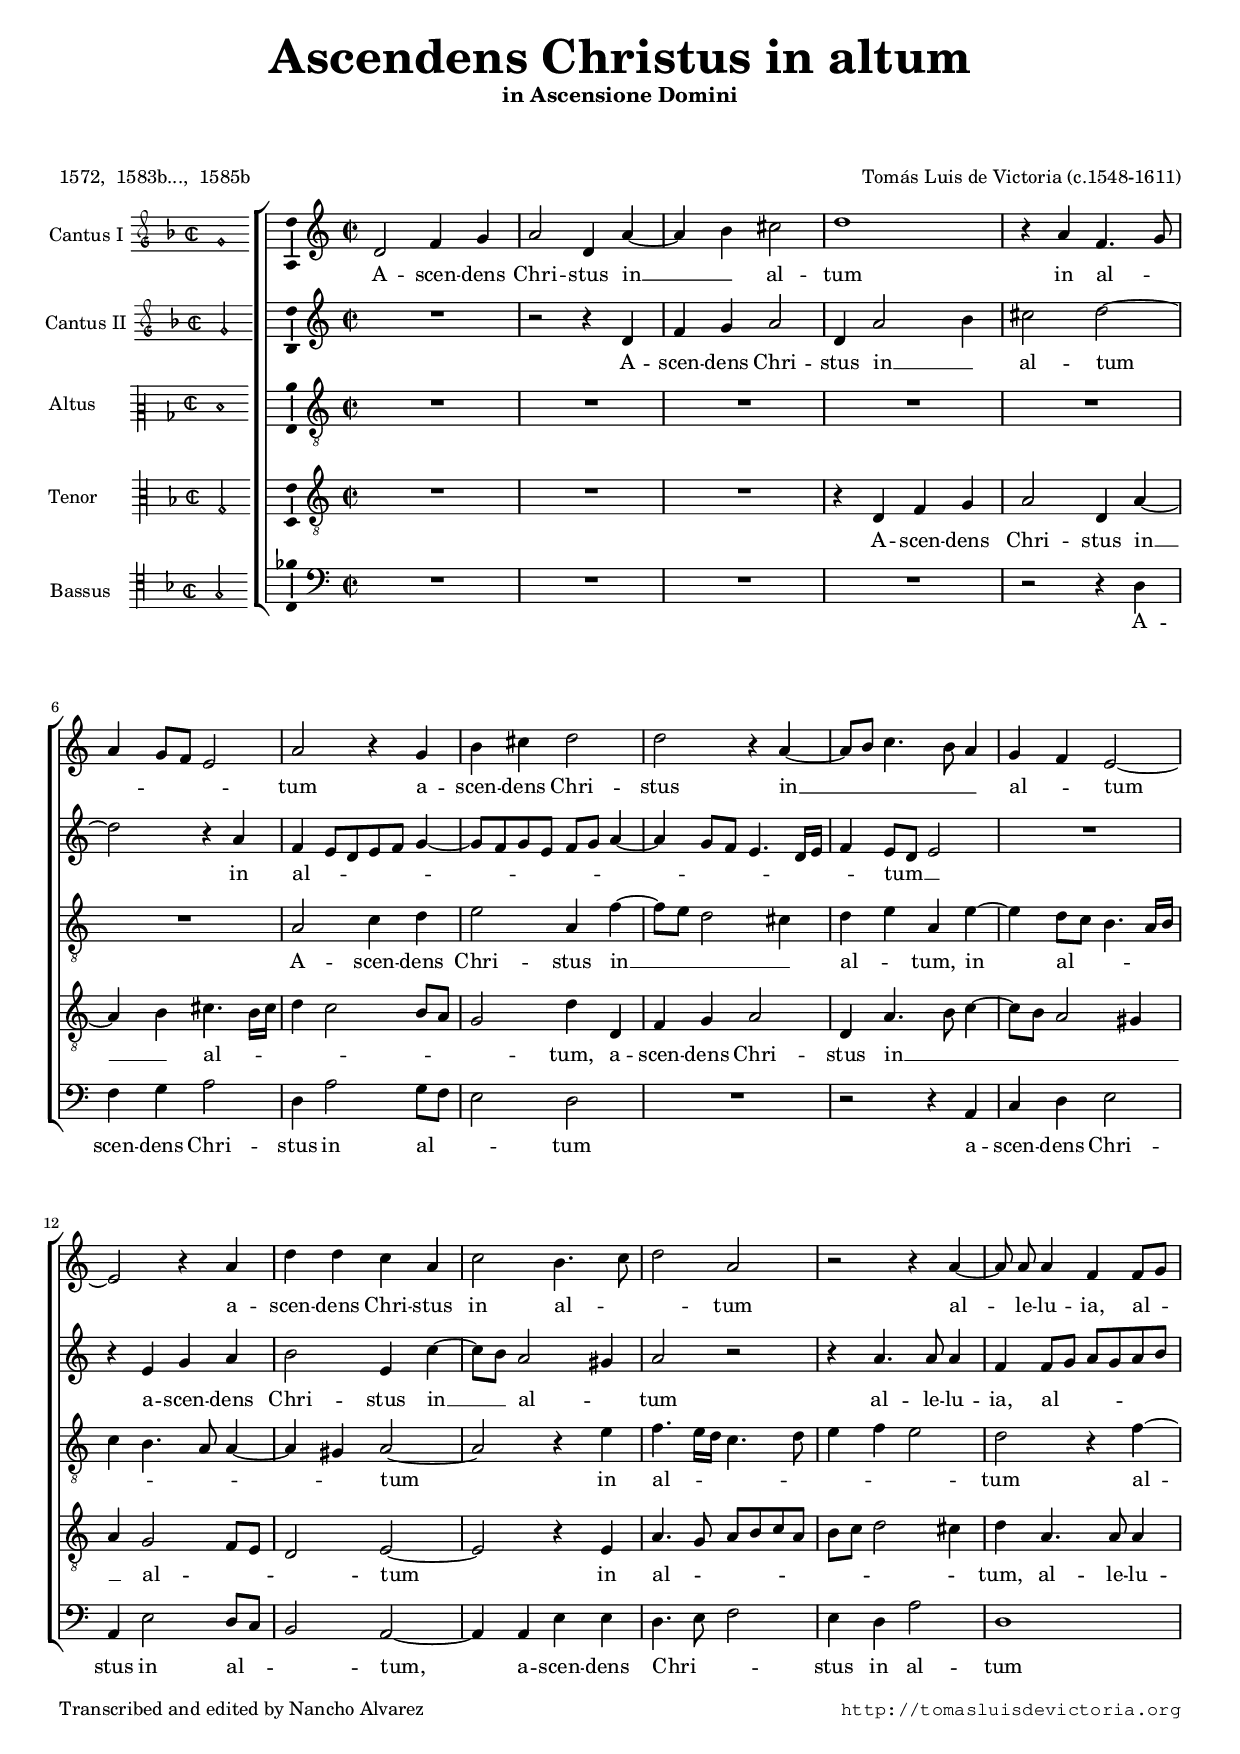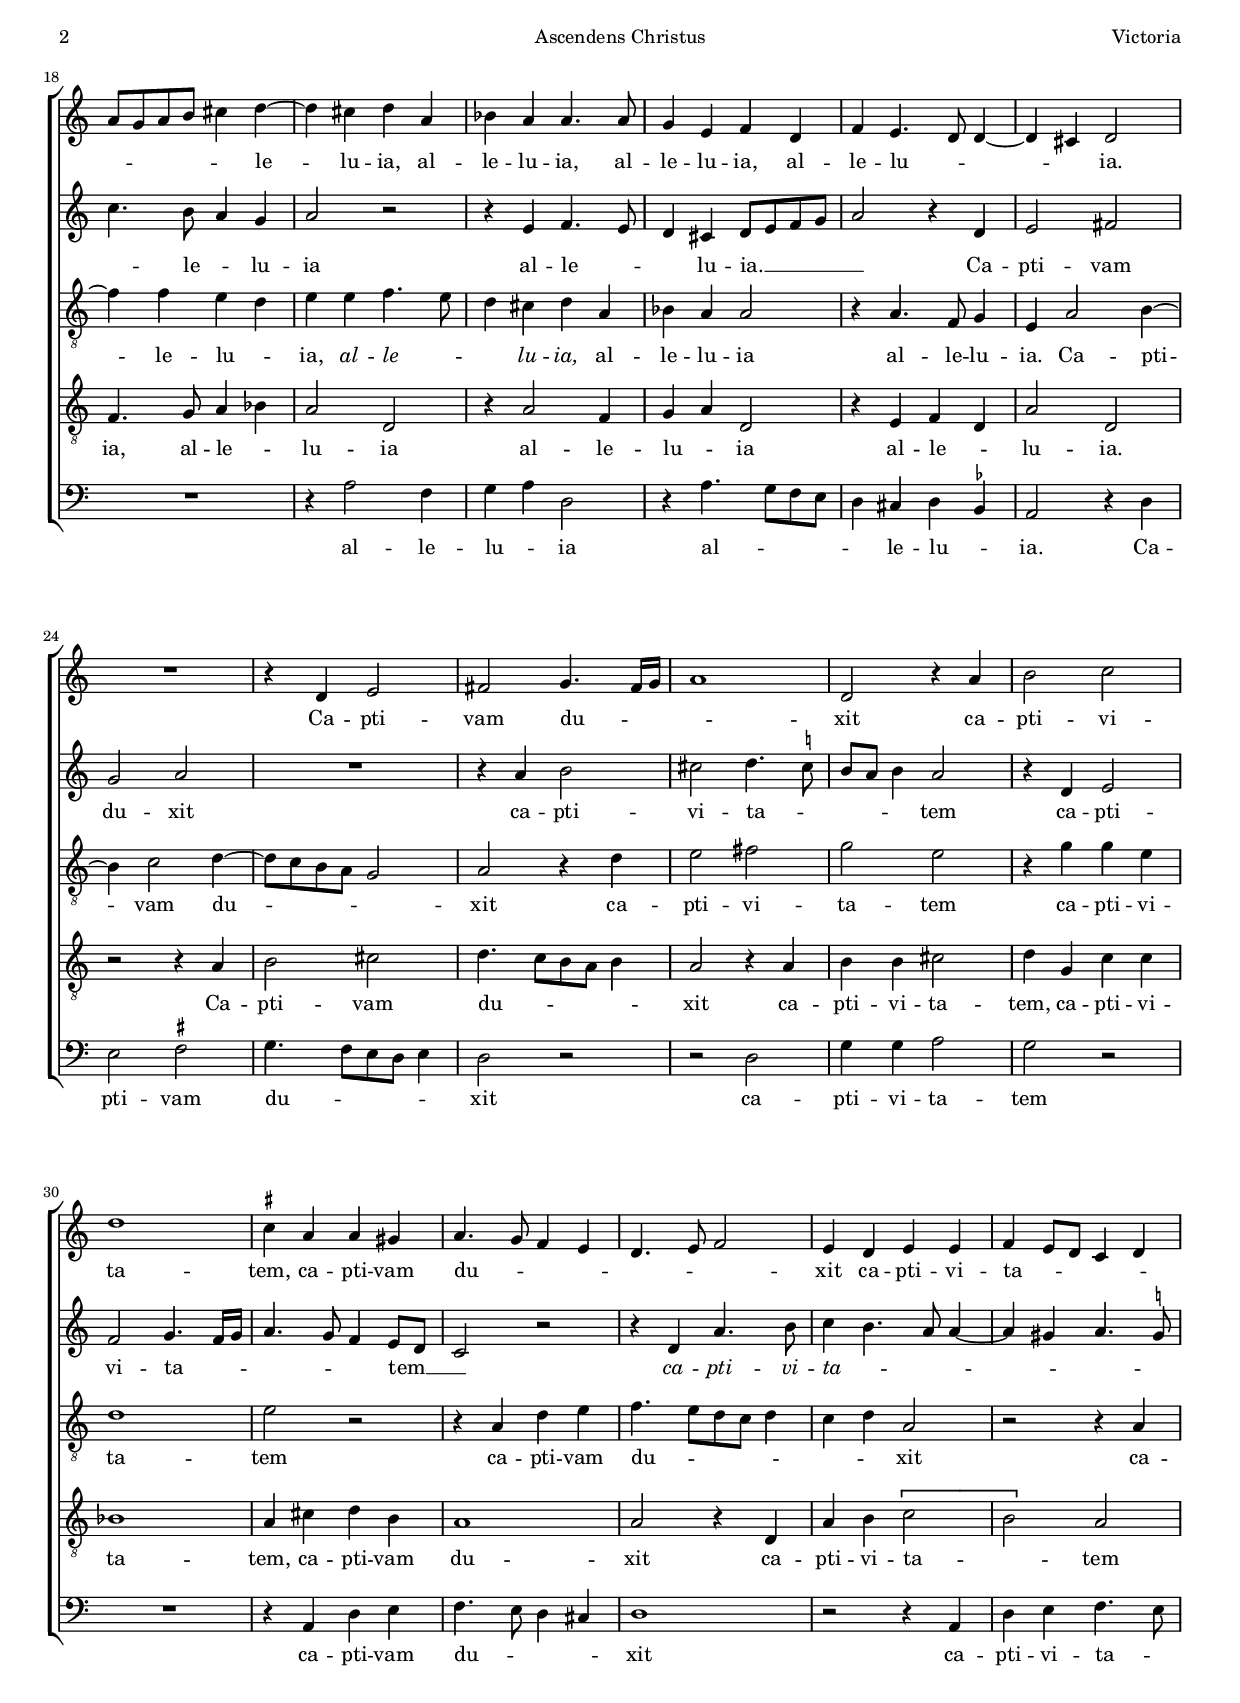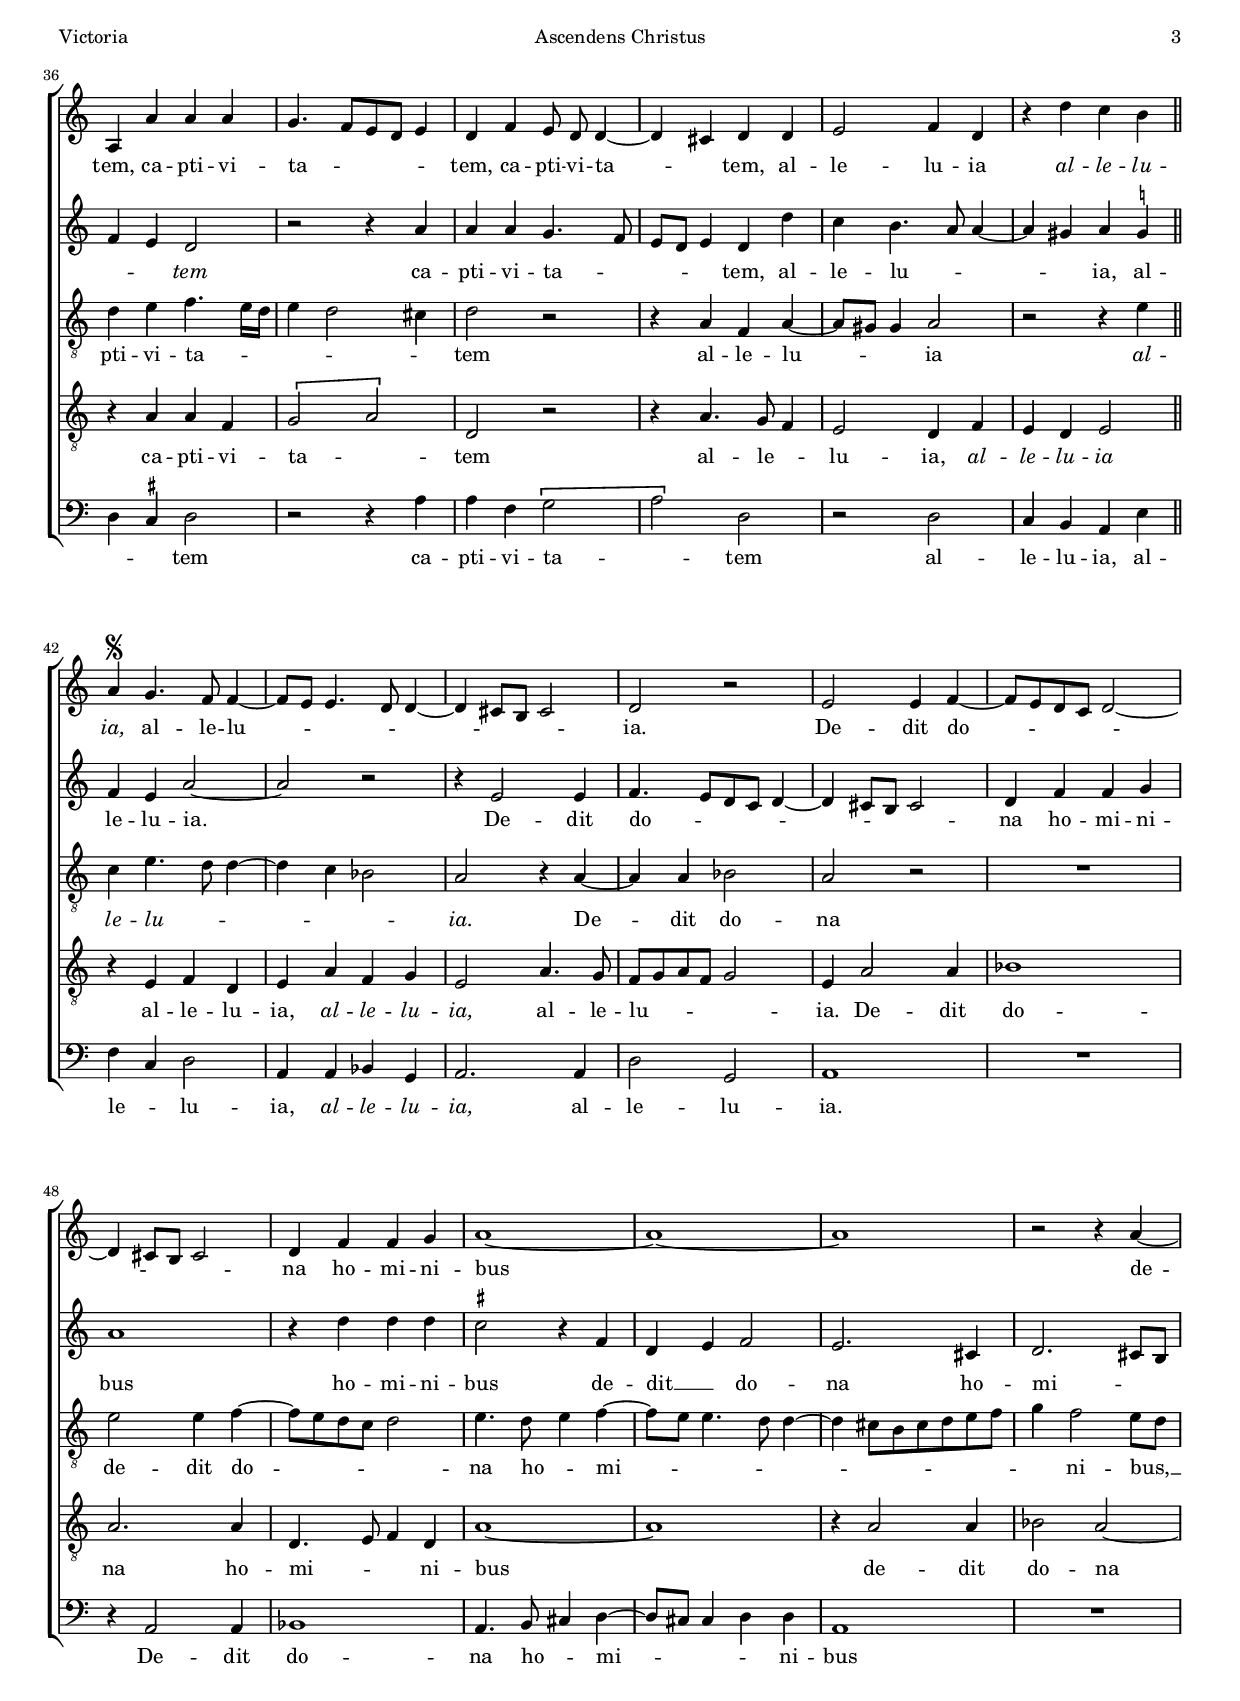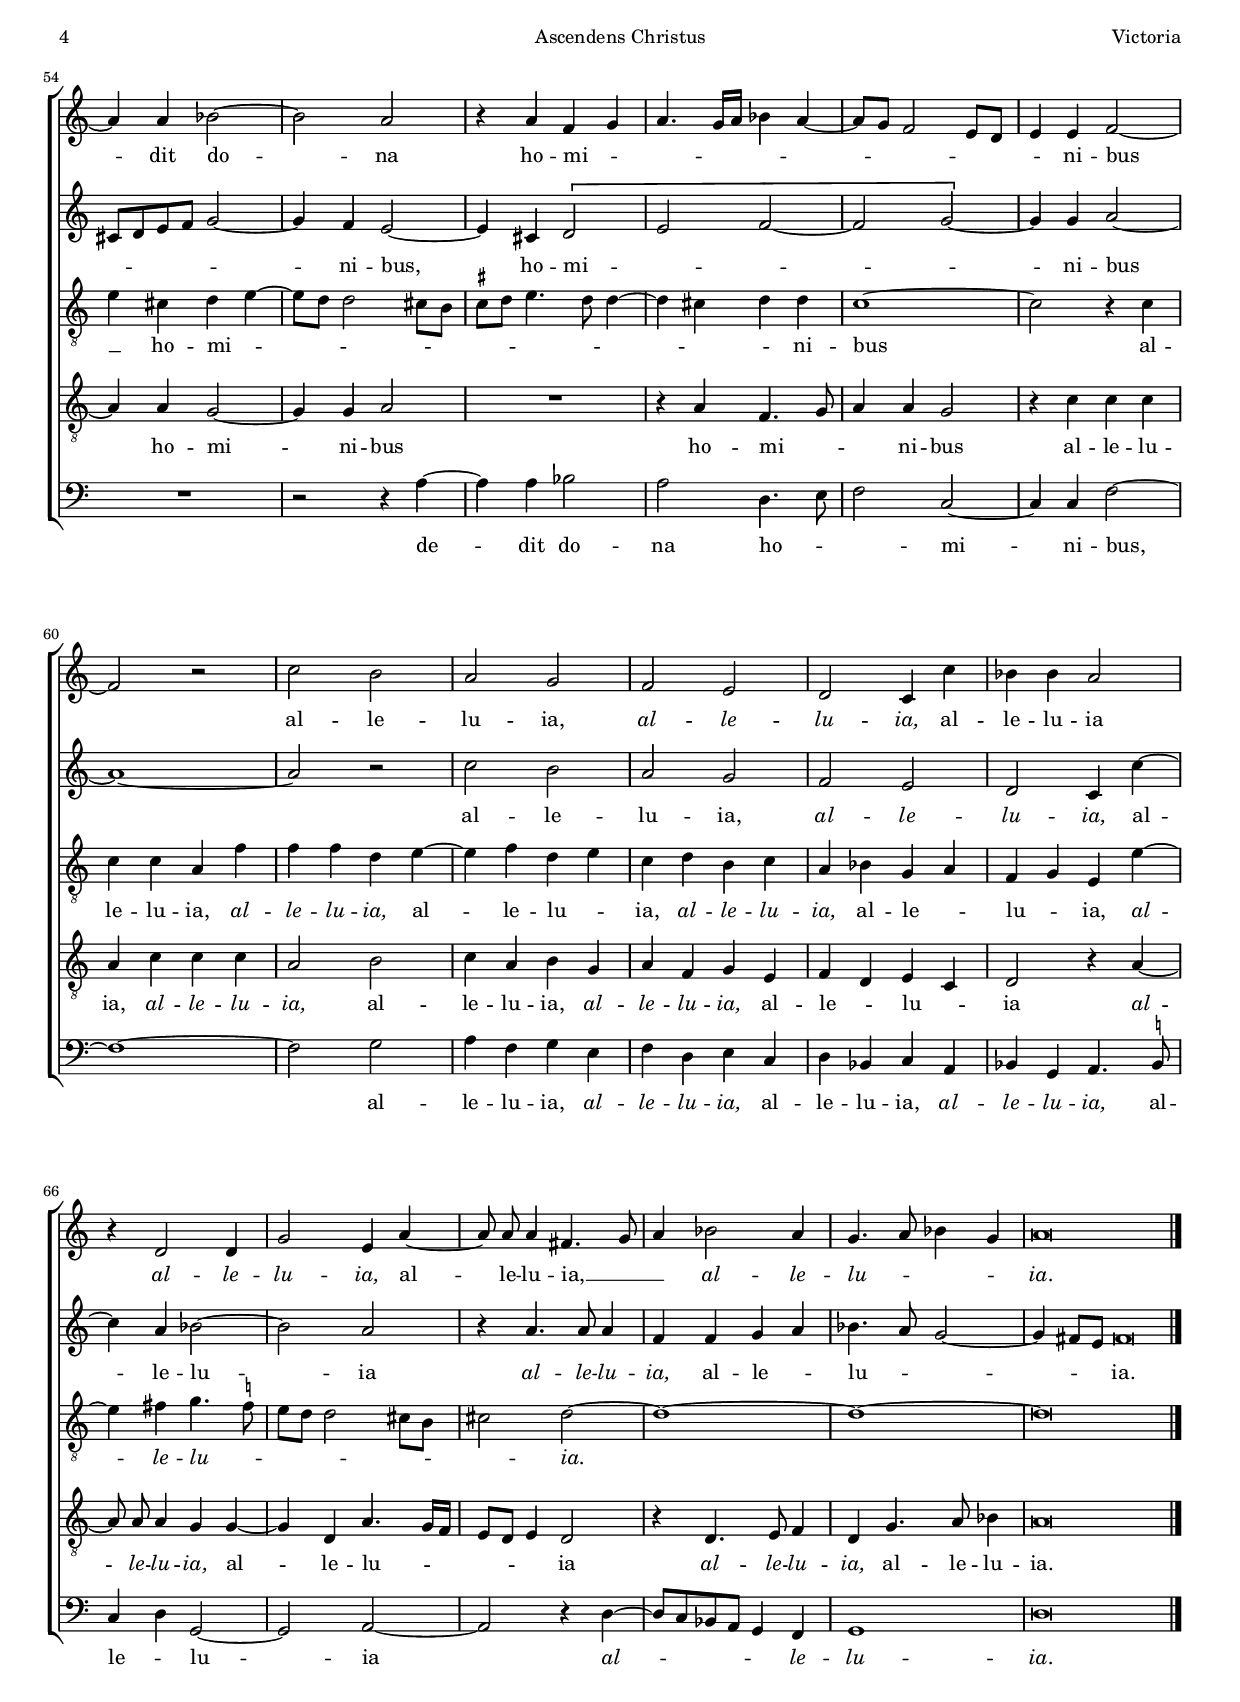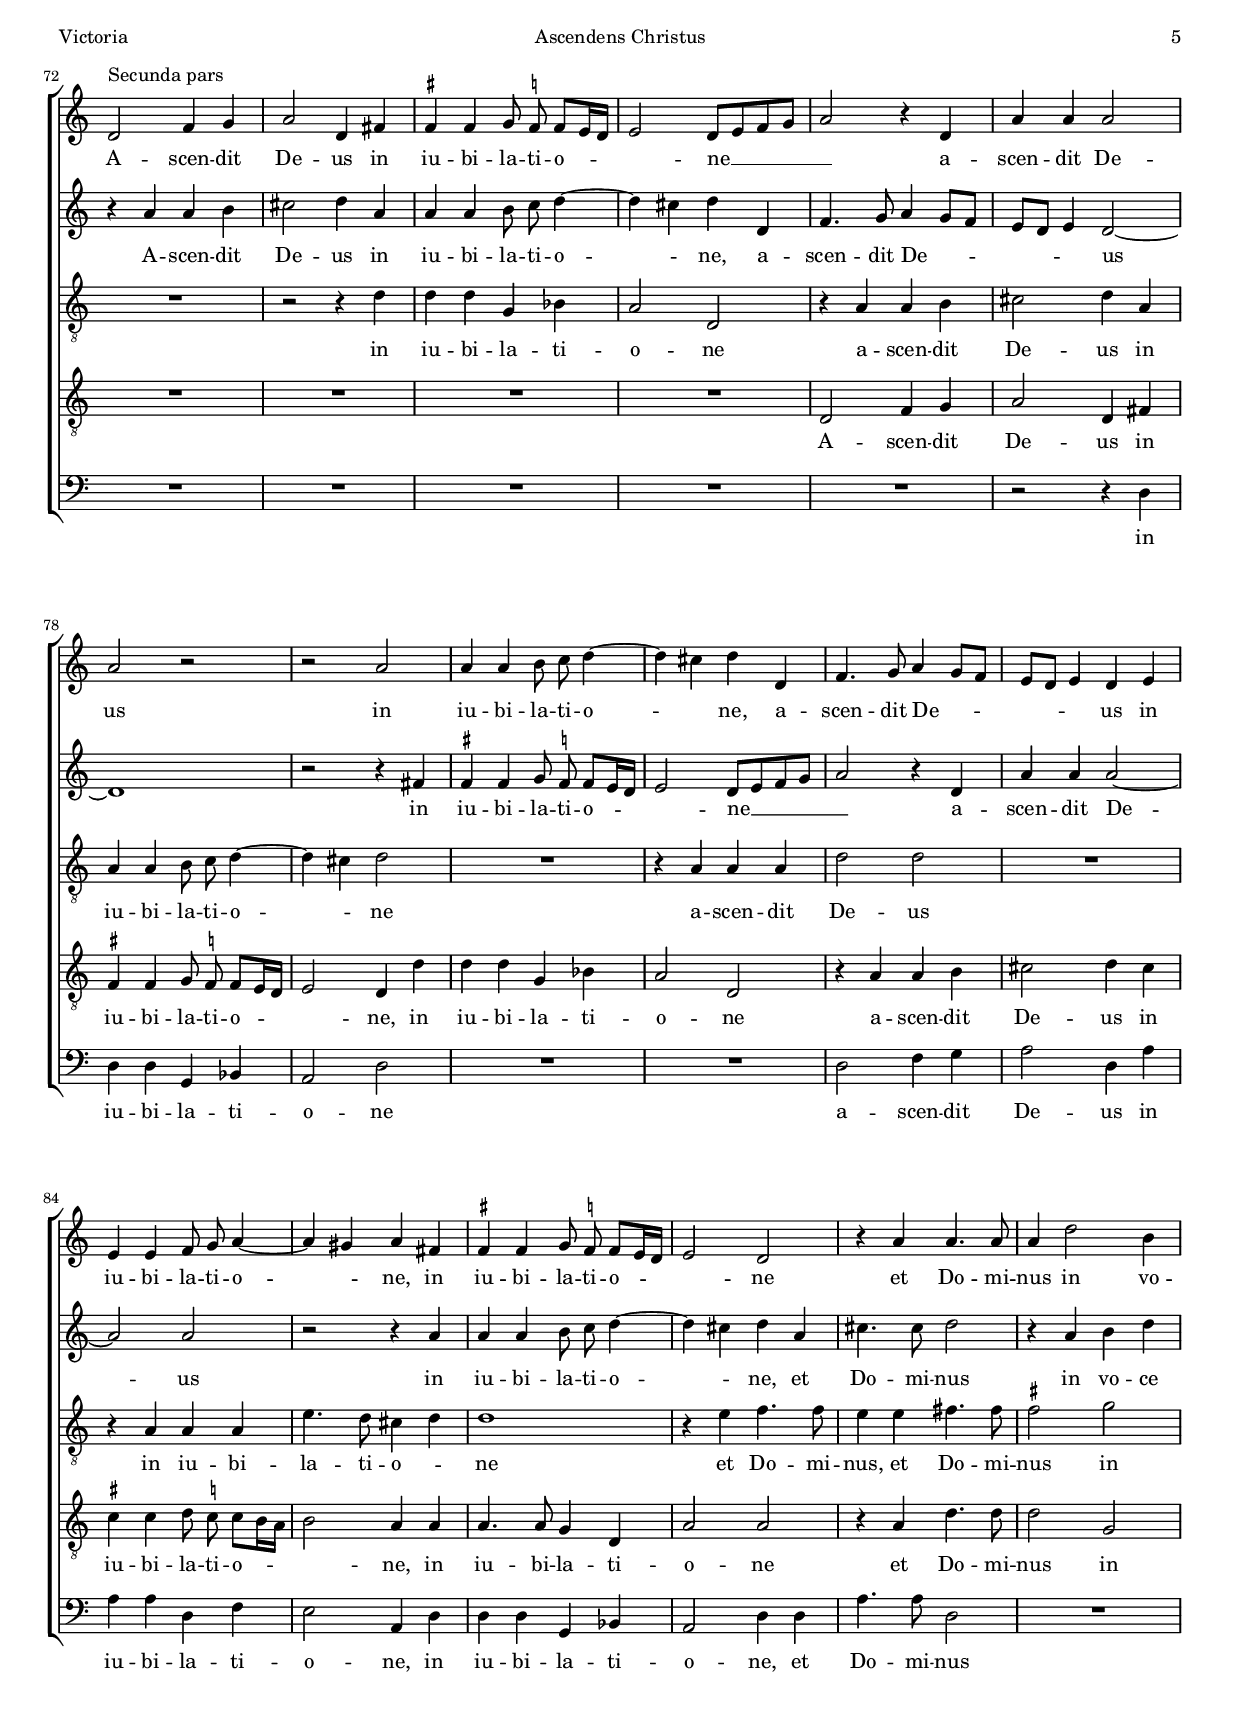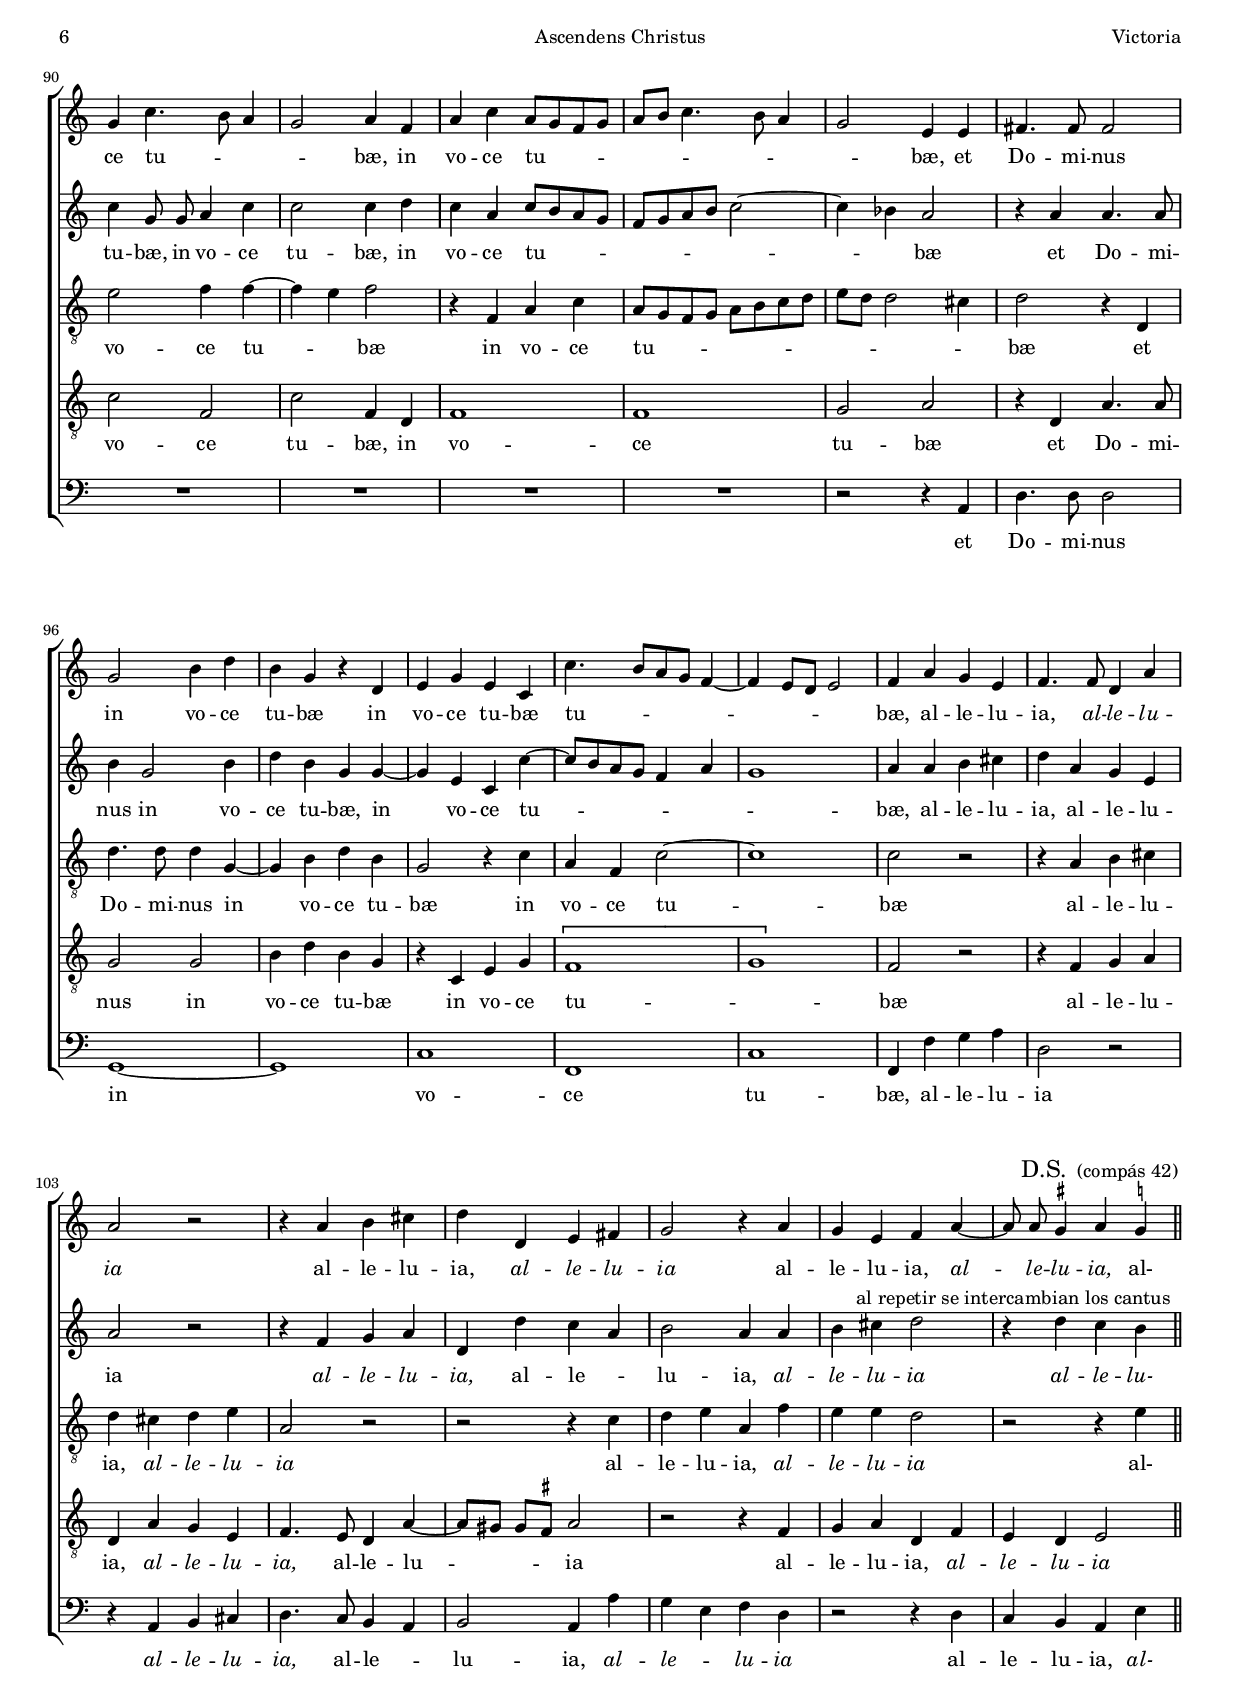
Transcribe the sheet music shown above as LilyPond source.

\version "2.18.0"

#(set-default-paper-size "a4")
#(set-global-staff-size 16.3)
#(ly:set-option 'point-and-click #f)
%mobile -s14.5 -i3.2

italicas=\override LyricText.font-shape = #'italic
rectas=\override LyricText.font-shape = #'upright
ss=\once \set suggestAccidentals = ##t
incipitwidth = 20

htitle="Ascendens Christus"
hcomposer="Victoria"

\header {
	title=\markup{\fontsize #4 "Ascendens Christus in altum"}
	subtitle="in Ascensione Domini"
	subsubtitle=\markup{\null \vspace #2 }
	composer="Tomás Luis de Victoria (c.1548-1611)"
        pdfauthor=\composer
	%opus="(-)"
	%poet="1572,  1583b,  1585b,  1589a,  1589b,  1603"
	poet="1572,  1583b...,  1585b"
	% transcripcion segun 1603
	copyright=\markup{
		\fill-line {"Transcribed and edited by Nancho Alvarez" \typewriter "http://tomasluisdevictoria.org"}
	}
%	tagline=""
}


global={\key c \major \time 2/2 \skip 1*41 \break
		\skip 1*30 \bar "|." \break
		\skip 1*37 \bar "||"
}

cantus={
	d'2 f'4 g' |
	a'2 d'4 a' ~ |
	a' b' cis''2 |
	d''1 |
%5
	r4 a' f'4. g'8 |
	a'4 g'8 f' e'2 |
	a' r4 g' |
	b' cis'' d''2 |
	d'' r4 a' ~ |
%10
	a'8 b' c''4. b'8 a'4 |
	g' f' e'2 ~ |
	e' r4 a' |
	d'' d'' c'' a' |
	c''2 b'4. c''8 |
%15
	d''2 a' |
	r r4 a' ~ |
	\set Staff.autoBeaming = ##f
	a'8 a' a'4 f'  f'8[ g'] |
	\set Staff.autoBeaming = ##t
	a' g' a' b' cis''4 d'' ~ |
	d'' cis'' d'' a' |
%20
	bes' a' a'4. a'8 |
	g'4 e' f' d' |
	f' e'4. d'8 d'4 ~ |
	d' cis' d'2 |
	R1*4/4 |
%25
	r4 d' e'2 |
	fis' g'4. fis'16 g' | % f'16 ?
	a'1 |
	d'2 r4 a' |
	b'2 c'' |
%30
	d''1 |
	\ss cis''4 a' a' gis' |
	a'4. g'8 f'4 e' |
	d'4. e'8 f'2 |
	e'4 d' e' e' |
%35
	f' e'8 d' c'4 d' |
	a a' a' a' |
	g'4.  f'8[ e' d'] e'4 |
	\set Staff.autoBeaming = ##f
	d' f' e'8 d' d'4 ~ |
	\set Staff.autoBeaming = ##t
	d' cis' d' d' |
%40
	e'2 f'4 d' |
	r d'' c'' b' \bar "||" |
	a'^\segno g'4. f'8 f'4 ~ |
	f'8 e' e'4. d'8 d'4 ~ |
	d' cis'8 b cis'2 |
%45
	d' r |
	e' e'4 f' ~ |
	f'8 e' d' c' d'2 ~ |
	d'4 cis'8 b cis'2 |
	d'4 f' f' g' |
%50
	a'1 ~ |
	a' ~ |
	a' |
	r2 r4 a' ~ |
	a' a' bes'2 ~ |
%55
	bes' a' |
	r4 a' f' g' |
	a'4. g'16 a' bes'4 a' ~ |
	a'8 g' f'2 e'8 d' |
	e'4 e' f'2 ~ |
%60
	f' r |
	c'' b' |
	a' g' |
	f' e' |
	d' c'4 c'' |
%65
	bes' bes' a'2 |
	r4 d'2 d'4 |
	g'2 e'4 a' ~ |
	\set Staff.autoBeaming = ##f
	a'8 a' a'4 fis'4. g'8 |
	\set Staff.autoBeaming = ##t
	a'4 bes'2 a'4 |
%70
	g'4. a'8 bes'4 g' |
	a'\breve*1/2 |
	\once \override TextScript.padding = #1.5
	d'2^"Secunda pars" f'4 g' |
	a'2 d'4 fis' |
	\set Staff.autoBeaming = ##f
	\ss fis' fis' g'8 \ss f'  f'[ e'16 d'] |
	\set Staff.autoBeaming = ##t
%75
	e'2 d'8 e' f' g' |
	a'2 r4 d' |
	a' a' a'2 |
	a' r |
	r a' |
%80
	\set Staff.autoBeaming = ##f
	a'4 a' b'8 c'' d''4 ~ |
	\set Staff.autoBeaming = ##t
	d'' cis'' d'' d' |
	f'4. g'8 a'4 g'8 f' |
	e' d' e'4 d' e' |
	\set Staff.autoBeaming = ##f
	e' e' f'8 g' a'4 ~ |
%85
	a' gis' a' fis' |
	\ss fis' fis' g'8 \ss f' f'[ e'16 d'] |
	\set Staff.autoBeaming = ##t
	e'2 d' |
	r4 a' a'4. a'8 |
	a'4 d''2 b'4 |
%90
	g' c''4. b'8 a'4 |
	g'2 a'4 f' |
	a' c'' a'8 g' f' g' |
	a' b' c''4. b'8 a'4 |
	g'2 e'4 e' |
%95
	fis'4. fis'8 fis'2 |
	g' b'4 d'' |
	b' g' r d' |
	e' g' e' c' |
	c''4.  b'8[ a' g'] f'4 ~ |
%100
	f' e'8 d' e'2 |
	f'4 a' g' e' |
	f'4. f'8 d'4 a' |
	a'2 r |
	r4 a' b' cis'' |
%105
	d'' d' e' fis' |
	g'2 r4 a' |
	g' e' f' a' ~ |
	\set Staff.autoBeaming = ##f
	a'8 a' \ss gis'4 a' \ss g'
	\override Score.RehearsalMark.self-alignment-X = #right
	\override Score.RehearsalMark.break-visibility = #begin-of-line-invisible
        \mark \markup{"D.S." \smaller \smaller " (compás 42)"}

}

cantusdos={
	R1*4/4 |
	r2 r4 d' |
	f' g' a'2 |
	d'4 a'2 b'4 |
%5
	cis''2 d'' ~ |
	d'' r4 a' |
	f'  e'8[ d' e' f'] g'4 ~ |
	g'8 f' g' e' f' g' a'4 ~ |
	a' g'8 f' e'4. d'16 e' |
%10
	f'4 e'8 d' e'2 |
	R1*4/4 |
	r4 e' g' a' |
	b'2 e'4 c'' ~ |
	c''8 b' a'2 gis'4 |
%15
	a'2 r |
	r4 a'4. a'8 a'4 |
	f' f'8 g' a' g' a' b' |
	c''4. b'8 a'4 g' |
	a'2 r |
%20
	r4 e' f'4. e'8 |
	d'4 cis' d'8 e' f' g' |
	a'2 r4 d' |
	e'2 fis' |
	g' a' |
%25
	R1*4/4 |
	r4 a' b'2 |
	cis'' d''4. \ss c''8 |
	b' a' b'4 a'2 |
	r4 d' e'2 |
%30
	f' g'4. f'16 g' |
	a'4. g'8 f'4 e'8 d' |
	c'2 r |
	r4 d' a'4. b'8 |
	c''4 b'4. a'8 a'4 ~ |
%35
	a' gis' a'4. \ss g'8 |
	f'4 e' d'2 |
	r r4 a' |
	a' a' g'4. f'8 |
	e' d' e'4 d' d'' |
%40
	c'' b'4. a'8 a'4 ~ |
	a' gis' a' \ss g' |
	f' e' a'2 ~ |
	a' r |
	r4 e'2 e'4 |
%45
	f'4.  e'8[ d' c'] d'4 ~ |
	d' cis'8 b cis'2 |
	d'4 f' f' g' |
	a'1 |
	r4 d'' d'' d'' |
%50
	\ss cis''2 r4 f' |
	d' e' f'2 |
	e'2. cis'4 |
	d'2. cis'8 b |
	cis' d' e' f' g'2 ~ |  % segunda vez no escrita la alteracion
%55
	g'4 f' e'2 ~ |
	e'4 cis' \[d'2 | % en 1603 no escrita la alteracion la primera vez
	e' f' ~ |
	f' g' ~ \] |
	g'4 g' a'2 ~ |
%60
	a'1 ~ |
	a'2 r |
	c'' b' |
	a' g' |
	f' e' |
%65
	d' c'4 c'' ~ |
	c'' a' bes'2 ~ |
	bes' a' |
	r4 a'4. a'8 a'4 |
	f' f' g' a' |
%70
	bes'4. a'8 g'2 ~ |
	g'4 fis'8 e' fis'\breve*1/4 |
	r4 a' a' b' |
	cis''2 d''4 a' |
	\set Staff.autoBeaming = ##f
	a' a' b'8 c'' d''4 ~ |
	\set Staff.autoBeaming = ##t
%75
	d'' cis'' d'' d' |
	f'4. g'8 a'4 g'8 f' |
	e' d' e'4 d'2 ~ |
	d'1 |
	r2 r4 fis' |
%80
	\set Staff.autoBeaming = ##f
	\ss fis' fis' g'8 \ss f'  f'[ e'16 d'] |
	\set Staff.autoBeaming = ##t
	e'2 d'8 e' f' g' |
	a'2 r4 d' |
	a' a' a'2 ~ |
	a' a' |
%85
	r r4 a' |
	\set Staff.autoBeaming = ##f
	a' a' b'8 c'' d''4 ~ |
	\set Staff.autoBeaming = ##t
	d'' cis'' d'' a' |
	cis''4. cis''8 d''2 |
	r4 a' b' d'' |
%90
	\set Staff.autoBeaming = ##f
	c'' g'8 g' a'4 c'' |
	\set Staff.autoBeaming = ##t
	c''2 c''4 d'' |
	c'' a' c''8 b' a' g' |
	f' g' a' b' c''2 ~ |
	c''4 bes' a'2 |
%95
	r4 a' a'4. a'8 |
	b'4 g'2 b'4 |
	d'' b' g' g' ~ |
	g' e' c' c'' ~ |
	c''8 b' a' g' f'4 a' |
%100
	g'1 |
	a'4 a' b' cis'' |
	d'' a' g' e' |
	a'2 r |
	r4 f' g' a' |
%105
	d' d'' c'' a' |
	b'2 a'4 a' |
	b' cis'' d''2 |
        \override TextScript.X-offset = #-33
	r4 d'' c'' b'^"al repetir se intercambian los cantus"
}

altus={
	R1*4/4 |
	R1*4/4 |
	R1*4/4 |
	R1*4/4 |
%5
	R1*4/4 |
	R1*4/4 |
	a2 c'4 d' |
	e'2 a4 f' ~ |
	f'8 e' d'2 cis'4 |
%10
	d' e' a e' ~ |
	e' d'8 c' b4. a16 b |
	c'4 b4. a8 a4 ~ |
	a gis a2 ~ |
	a r4 e' |
%15
	f'4. e'16 d' c'4. d'8 |
	e'4 f' e'2 |
	d' r4 f' ~ |
	f' f' e' d' |
	e' e' f'4. e'8 |
%20
	d'4 cis' d' a |
	bes a a2 |
	r4 a4. f8 g4 |
	e a2 b4 ~ |
	b c'2 d'4 ~ |
%25
	d'8 c' b a g2 |
	a r4 d' |
	e'2 fis' |
	g' e' |
	r4 g' g' e' |
%30
	d'1 |
	e'2 r |
	r4 a d' e' |
	f'4.  e'8[ d' c'] d'4 |
	c' d' a2 |
%35
	r r4 a |
	d' e' f'4. e'16 d' |
	e'4 d'2 cis'4 |
	d'2 r |
	r4 a f a ~ |
%40
	a8 gis gis4 a2 |
	r r4 e' |
	c' e'4. d'8 d'4 ~ |
	d' c' bes2 |
	a r4 a ~ |
%45
	a a bes2 |
	a r |
	R1*4/4 |
	e'2 e'4 f' ~ |
	f'8 e' d' c' d'2 |
%50
	e'4. d'8 e'4 f' ~ |
	f'8 e' e'4. d'8 d'4 ~ |
	d' cis'8[ b cis' d' e' f'] |
	g'4 f'2 e'8 d' |
	e'4 cis' d' e' ~ |
%55
	e'8 d' d'2 cis'8 b |
	\ss cis' d' e'4. d'8 d'4 ~ |
	d' cis' d' d' | % no escrita la alteracion al repetir
	c'1 ~ |
	c'2 r4 c' |
%60
	c' c' a f' |
	f' f' d' e' ~ |
	e' f' d' e' |
	c' d' b c' |
	a bes g a |
%65
	f g e e' ~ |
	e' fis' g'4. \ss f'8 |
	e' d' d'2 cis'8 b |
	cis'2 d' ~ |
	d'1 ~ |
%70
	d' ~ |
	d'\breve*1/2 |
	R1*4/4 |
	r2 r4 d' |
	d' d' g bes |
%75
	a2 d |
	r4 a a b |
	cis'2 d'4 a |
	\set Staff.autoBeaming = ##f
	a a b8 c' d'4 ~ |
	\set Staff.autoBeaming = ##t
	d' cis' d'2 |
%80
	R1*4/4 |
	r4 a a a |
	d'2 d' |
	R1*4/4 |
	r4 a a a |
%85
	e'4. d'8 cis'4 d' |
	d'1 |
	r4 e' f'4. f'8 |
	e'4 e' fis'4. fis'8 |
	\ss fis'2 g' |
%90
	e' f'4 f' ~ |
	f' e' f'2 |
	r4 f a c' |
	a8 g f g a b c' d' |
	e' d' d'2 cis'4 |
%95
	d'2 r4 d |
	d'4. d'8 d'4 g ~ |
	g b d' b |
	g2 r4 c' |
	a f c'2 ~ |
%100
	c'1 |
	c'2 r |
	r4 a b cis' |
	d' cis' d' e' |
	a2 r |
%105
	r r4 c' |
	d' e' a f' |
	e' e' d'2 |
	r r4 e'
}

tenor={
	R1*4/4 |
	R1*4/4 |
	R1*4/4 |
	r4 d f g |
%5
	a2 d4 a ~ |
	a b cis'4. b16 cis' |
	d'4 c'2 b8 a |
	g2 d'4 d |
	f g a2 |
%10
	d4 a4. b8 c'4 ~ |
	c'8 b a2 gis4 |
	a g2 f8 e |
	d2 e ~ |
	e r4 e |
%15
	a4. g8 a b c' a |
	b c' d'2 cis'4 |
	d' a4. a8 a4 |
	f4. g8 a4 bes |
	a2 d |
%20
	r4 a2 f4 |
	g a d2 |
	r4 e f d |
	a2 d |
	r r4 a |
%25
	b2 cis' |
	d'4.  c'8[ b a] b4 |
	a2 r4 a |
	b b cis'2 |
	d'4 g c' c' |
%30
	bes1 |
	a4 cis' d' b |
	a1 |
	a2 r4 d |
	a b \[c'2 |
%35
	b\] a |
	r4 a a f |
	\[g2 a\] |
	d r |
	r4 a4. g8 f4 |
%40
	e2 d4 f |
	e d e2 |
	r4 e f d |
	e a f g |
	e2 a4. g8 |
%45
	f g a f g2 |
	e4 a2 a4 |
	bes1 |
	a2. a4 |
	d4. e8 f4 d |
%50
	a1 ~ |
	a |
	r4 a2 a4 |
	bes2 a ~ |
	a4 a g2 ~ |
%55
	g4 g a2 |
	R1*4/4 |
	r4 a f4. g8 |
	a4 a g2 |
	r4 c' c' c' |
%60
	a c' c' c' |
	a2 b |
	c'4 a b g |
	a f g e |
	f d e c |
%65
	d2 r4 a ~ |
	\set Staff.autoBeaming = ##f
	a8 a a4 g g ~ |
	\set Staff.autoBeaming = ##t
	g d a4. g16 f |
	e8 d e4 d2 |
	r4 d4. e8 f4 |
%70
	d g4. a8 bes4 |
	a\breve*1/2 |
	R1*4/4 |
	R1*4/4 |
	R1*4/4 |
%75
	R1*4/4 |
	d2 f4 g |
	a2 d4 fis |
	\set Staff.autoBeaming = ##f
	\ss fis fis g8 \ss f  f[ e16 d] |
	\set Staff.autoBeaming = ##t
	e2 d4 d' |
%80
	d' d' g bes |
	a2 d |
	r4 a a b |
	cis'2 d'4 cis' |
	\set Staff.autoBeaming = ##f
	\ss cis' cis' d'8 \ss c' c'[ b16 a] |
	\set Staff.autoBeaming = ##t
%85
	b2 a4 a |
	a4. a8 g4 d |
	a2 a |
	r4 a d'4. d'8 |
	d'2 g |
%90
	c' f |
	c' f4 d |
	f1 |
	f |
	g2 a |
%95
	r4 d a4. a8 |
	g2 g |
	b4 d' b g |
	r c e g |
	\[f1 |
%100
	g\] |
	f2 r |
	r4 f g a |
	d a g e |
	f4. e8 d4 a ~ |
%105
	 a8[ gis]  gis[ \ss fis] a2 |
	r r4 f |
	g a d f |
	e d e2
}

bassus={
	R1*4/4 |
	R1*4/4 |
	R1*4/4 |
	R1*4/4 |
%5
	r2 r4 d |
	f g a2 |
	d4 a2 g8 f |
	e2 d |
	R1*4/4 |
%10
	r2 r4 a, |
	c d e2 |
	a,4 e2 d8 c | % errata en 1603: a,4 c2 d8 c |
	b,2 a, ~ |
	a,4 a, e e |
%15
	d4. e8 f2 |
	e4 d a2 |
	d1 |
	R1*4/4 |
	r4 a2 f4 |
%20
	g a d2 |
	r4 a4. g8 f e |
	d4 cis d \ss bes, |
	a,2 r4 d |
	e2 \ss fis |
%25
	g4.  f8[ e d] e4 |
	d2 r |
	r d |
	g4 g a2 |
	g r |
%30
	R1*4/4 |
	r4 a, d e |
	f4. e8 d4 cis |
	d1 |
	r2 r4 a, |
%35
	d e f4. e8 |
	d4 \ss cis d2 |
	r r4 a |
	a f \[g2 |
	a\] d |
%40
	r d |
	c4 b, a, e |
	f c d2 |
	a,4 a, bes, g, |
	a,2. a,4 |
%45
	d2 g, |
	a,1 |
	R1*4/4 |
	r4 a,2 a,4 |
	bes,1 |
%50
	a,4. b,8 cis4 d ~ |
	d8 cis cis4 d d |
	a,1 |
	R1*4/4 |
	R1*4/4 |
%55
	r2 r4 a ~ |
	a a bes2 |
	a d4. e8 |
	f2 c ~ |
	c4 c f2 ~ |
%60
	f1 ~ |
	f2 g |
	a4 f g e |
	f d e c |
	d bes, c a, |
%65
	bes, g, a,4. \ss b,8 |
	c4 d g,2 ~ |
	g, a, ~ |
	a, r4 d ~ |
	d8 c bes, a, g,4 f, |
%70
	g,1 |
	d\breve*1/2 |
	R1*4/4 |
	R1*4/4 |
	R1*4/4 |
%75
	R1*4/4 |
	R1*4/4 |
	r2 r4 d |
	d d g, bes, |
	a,2 d |
%80
	R1*4/4 |
	R1*4/4 |
	d2 f4 g |
	a2 d4 a |
	a a d f |
%85
	e2 a,4 d |
	d d g, bes, |
	a,2 d4 d |
	a4. a8 d2 |
	R1*4/4 |
%90
	R1*4/4 |
	R1*4/4 |
	R1*4/4 |
	R1*4/4 |
	r2 r4 a, |
%95
	d4. d8 d2 |
	g,1 ~ |
	g, |
	c |
	f, |
%100
	c |
	f,4 f g a |
	d2 r |
	r4 a, b, cis |
	d4. c8 b,4 a, |
%105
	b,2 a,4 a |
	g e f d |
	r2 r4 d |
	c b, a, e
}

textocantus=\lyricmode{
A -- scen -- dens Chri -- stus in __ _ _ al -- tum
in al -- _ _ _ _ _ tum
a -- scen -- dens Chri -- stus in __ _ _ _ _ _ al -- _ tum _
a -- scen -- dens Chri -- stus in al -- _ _ tum
al -- _ le -- lu -- ia,
al -- _ _ _ _ _ _ le -- _ lu -- ia,
al -- le -- lu -- ia,
%\italicas
al -- le -- lu -- ia,
%\rectas
al -- le -- lu -- _ _ _ _ ia.
Ca -- pti -- vam du -- _ _ _ xit
ca -- pti -- vi -- ta -- tem,
ca -- pti -- vam du -- _ _ _ _ _ _ xit 
ca -- pti -- vi -- ta -- _ _ _ _ tem,
ca -- pti -- vi -- ta -- _ _ _ _ tem,
ca -- pti -- vi -- ta -- _ _ tem,
al -- le -- lu -- ia
\italicas
al -- le -- lu -- ia,
\rectas
al -- le -- lu -- _ _ _ _ _ _ _ _ _ ia.
De -- dit do -- _ _ _ _ _ _ _ _ _ na
ho -- mi -- ni -- bus _ _ 
de -- _ dit do -- _ na 
ho -- mi -- _ _ _ _ _ _ _ _ _ _ _ _ ni -- bus _
al -- le -- lu -- ia,
\italicas
al -- le -- lu -- ia,
\rectas
al -- le -- lu -- ia
\italicas
al -- le -- lu -- ia,
\rectas
al -- _ le -- lu -- ia, __ _ _ 
\italicas al -- le -- lu -- _ _ _ ia. \rectas
A -- scen -- dit De -- us in iu -- bi -- la -- ti -- o -- _ _ _ ne __ _ _ _ _ 
a -- scen -- dit De -- us
in iu -- bi -- la -- ti -- o -- _ _ ne,
a -- scen -- dit De -- _ _ _ _ _ us
in iu -- bi -- la -- ti -- o -- _ _ ne,
in iu -- bi -- la -- ti -- o -- _ _ _ ne
et Do -- mi -- nus in vo -- ce tu -- _ _ _ bæ,
in vo -- ce tu -- _ _ _ _ _ _ _ _ _ bæ,
et Do -- mi -- nus 
in vo -- ce tu -- bæ
in vo -- ce tu -- bæ tu -- _ _ _ _ _ _ _ _ bæ,
al -- le -- lu -- ia,
\italicas
al -- le -- lu -- ia
\rectas
al -- le -- lu -- ia,
\italicas
al -- le -- lu -- ia
\rectas
al -- le -- lu -- ia,
\italicas
al -- _ le -- lu -- ia,
\rectas
al-

}

textocantusdos=\lyricmode{
A -- scen -- dens Chri -- stus in __ _ al -- tum _
in al -- _ _ _ _ _ _ _ _ _ _ _ _ _ _ _ _ _ _ _ tum __ _ _
a -- scen -- dens Chri -- stus in __ _ _ al -- _ tum
al -- le -- lu -- ia,
al -- _ _ _ _ _ _ le -- _ lu -- ia % en 1572: _ le -- lu -- ia
al -- le -- _ _ lu -- ia. __ _ _ _ _ 
Ca -- pti -- vam du -- xit
ca -- pti -- vi -- ta -- _ _ _ _ tem
ca -- pti -- vi -- ta -- _ _ _ _ _ tem __ _ _ 
\italicas
ca -- pti -- vi -- ta -- _ _ _ _ _ _ _ _ _ tem
\rectas
ca -- pti -- vi -- ta -- _ _ _ _ tem,
al -- le -- lu -- _ _ _ _ ia,
al -- le -- lu -- ia. _
De -- dit do -- _ _ _ _ _ _ _ _ na ho -- mi -- ni -- bus
ho -- mi -- ni -- bus
de -- dit __ _ do -- na 
ho -- mi -- _ _ _ _ _ _ _ _ ni -- bus, _
ho -- mi -- _ _ _ _ _ ni -- bus _ _ 
al -- le -- lu -- ia,
\italicas
al -- le -- lu -- ia,
\rectas
al -- _ le -- lu -- _ ia
\italicas
al -- le -- lu -- ia,
\rectas
al -- le -- _ lu -- _ _ _ _ _ ia. % en 1603 ia. __ _ _ 
A -- scen -- dit De -- us in iu -- bi -- la -- ti -- o -- _ _ ne,
a -- scen -- dit De -- _ _ _ _ _ us _
in iu -- bi -- la -- ti -- o -- _ _ _ ne __ _ _ _ _ % en 1603: _ _ _ o -- ne 
a -- scen -- dit De -- _ us
in iu -- bi -- la -- ti -- o -- _ _ ne,
et Do -- mi -- nus
in vo -- ce tu -- bæ,
in vo -- ce tu -- bæ,
in vo -- ce tu -- _ _ _ _ _ _ _ _ _ _ bæ
et Do -- mi -- nus in vo -- ce tu -- bæ,
in _ vo -- ce tu -- _ _ _ _ _ _ _ bæ,
al -- le -- lu -- ia,
%\italicas
al -- le -- lu -- ia
%\rectas
\italicas
al -- le -- lu -- ia,
\rectas
al -- le -- _ lu -- ia,
\italicas
al -- le -- lu -- ia
al -- le -- lu-

}

textoaltus=\lyricmode{
A -- scen -- dens Chri -- stus in __ _ _ _ _ al -- _ tum,
in _ al -- _ _ _ _ _ _ _ _ _ _ tum _
in al -- _ _ _ _ _ _ _ tum
al -- _ le -- lu -- _ ia,
\italicas
al -- le -- _ _ lu -- ia,
\rectas
al -- le -- lu -- ia
al -- le -- lu -- ia.
Ca -- pti -- _ vam du -- _ _ _ _ _ xit
ca -- pti -- vi -- ta -- tem
ca -- pti -- vi -- ta -- tem
%\italicas 
ca -- pti -- vam du -- _ _ _ _ _ _ xit % texto explicito en 1572
%\rectas
ca -- pti -- vi -- ta -- _ _ _ _ _ tem
al -- le -- lu -- _ _ _ ia
\italicas
al -- le -- lu -- _ _ _ _ _ ia. % rectas la segunda vez
\rectas
De -- _ dit do -- na
de -- dit do -- _ _ _ _ _ na
ho -- _ mi -- _ _ _ _ _ _ _ _ _ _ _ _ _ ni -- bus, __ _ _ 
ho -- mi -- _ _ _ _ _ _ _ _ _ _ _ _ _ _ ni -- bus _
al -- le -- lu -- ia, 
\italicas
al -- le -- lu -- ia,
\rectas
al -- _ le -- lu -- _ ia,
\italicas
al -- le -- lu -- ia,
\rectas
al -- le -- _ lu -- _ ia,
\italicas
al -- _ le -- lu -- _ _ _ _ _ _ _ ia. _ _ _ % segunda vez, rectas
\rectas
in iu -- bi -- la -- ti -- o -- ne
a -- scen -- dit De -- us in iu -- bi -- la -- ti -- o -- _ _ ne
a -- scen -- dit De -- us
in iu -- bi -- la -- ti -- o -- _ ne
et Do -- mi -- nus,
et Do -- mi -- nus in vo -- ce tu -- _ _ bæ
in vo -- ce tu -- _ _ _ _ _ _ _ _ _ _ _ bæ
et Do -- mi -- nus in _ vo -- ce tu -- bæ
in vo -- ce tu -- _ bæ
al -- le -- lu -- ia,
\italicas
al -- le -- lu -- ia
\rectas
al -- le -- lu -- ia,
\italicas
al -- le -- lu -- ia
\rectas
al-

}

textotenor=\lyricmode{
A -- scen -- dens Chri -- stus in __ _ _ al -- _ _ _ _ _ _ _ tum,
a -- scen -- dens Chri -- stus in __ _ _ _ _ _ _ _ al -- _ _ _ tum _
in al -- _ _ _ _ _ _ _ _ _ tum,
al -- le -- lu -- ia,
al -- le -- _ lu -- ia
al -- le -- lu -- _ ia
al -- le -- _ lu -- ia. % en 1603: al -- le -- lu -- _ ia
Ca -- pti -- vam du -- _ _ _ _ xit
ca -- pti -- vi -- ta -- tem,
ca -- pti -- vi -- ta -- tem,
ca -- pti -- vam du -- xit
ca -- pti -- vi -- ta -- _ tem
ca -- pti -- vi -- ta -- _ tem
al -- le -- _ lu -- ia,
\italicas
al -- le -- lu -- ia
\rectas
al -- le -- lu -- ia,
\italicas
al -- le -- lu -- ia,
\rectas
al -- le -- lu -- _ _ _ _ ia.
De -- dit do -- na ho -- mi -- _ _ ni -- bus _
de -- dit do -- na _ ho -- mi -- _ ni -- bus
ho -- mi -- _ _ ni -- bus
al -- le -- lu -- ia,
\italicas
al -- le -- lu -- ia,
\rectas
al -- le -- lu -- ia,
\italicas
al -- le -- lu -- ia,
\rectas
al -- le -- _ lu  -- _ ia
\italicas
al -- _ le -- lu -- ia,
\rectas
al -- _ le -- lu -- _ _ _ _ _ ia
\italicas
al -- le -- lu -- ia,
\rectas
al -- le -- lu -- ia.
A -- scen -- dit De -- us in iu -- bi -- la -- ti -- o -- _ _ _ ne, % en 1603: _ _ _ o -- ne
in iu -- bi -- la -- ti -- o -- ne
a -- scen -- dit De -- us in iu -- bi -- la -- ti -- o -- _ _ _ ne, % en 1603: _ _ _ o -- ne
in iu -- bi -- la -- ti -- o -- ne
et Do -- mi -- nus in vo -- ce tu -- bæ,
in vo -- ce tu -- bæ
et Do -- mi -- nus in vo -- ce tu -- bæ
in vo -- ce tu -- _ bæ
al -- le -- lu -- ia,
\italicas
al -- le -- lu -- ia,
\rectas
al -- le -- lu -- _ _ _ _ ia
%\italicas
al -- le -- lu -- ia,
%\rectas
\italicas
al -- le -- lu -- ia

}

textobassus=\lyricmode{
A -- scen -- dens Chri -- stus in al -- _ _ tum
a -- scen -- dens Chri -- stus in al -- _ _ tum, _
a -- scen -- dens Chri -- _ _ stus in al -- tum
al -- le -- lu -- _ ia
al -- _ _ _ _ le -- lu -- _ ia.
Ca -- pti -- vam
du -- _ _ _ _ xit
ca -- pti -- vi -- ta -- tem
%\italicas
ca -- pti -- vam du -- _ _ _ xit % texto explicito en 1572
%\rectas
ca -- pti -- vi -- ta -- _ _ _ tem
ca -- pti -- vi -- ta -- _ tem
al -- le -- lu -- ia, 
al -- le -- _ lu -- ia, % italicas segunda vez
\italicas
al -- le -- lu -- ia, % rectas segunda vez
\rectas
al -- le -- lu -- ia. % italicas segunda vez
De -- dit do -- na ho -- _ mi -- _ _ _ _ ni -- bus
de -- _ dit do -- na ho -- _ _ mi -- _ ni -- bus, _ _ 
al -- le -- lu -- ia,
\italicas
al -- le -- lu -- ia,
\rectas
al -- le -- lu -- ia,
\italicas
al -- le -- lu -- ia,
\rectas
al -- le -- _ lu -- _ ia _
\italicas
al -- _ _ _ _ _ le -- lu -- ia.
\rectas
in iu -- bi -- la -- ti -- o -- ne
a -- scen -- dit De -- us in iu -- bi -- la -- ti -- o -- ne,
in iu -- bi -- la -- ti -- o -- ne,
et Do -- mi -- nus
et Do -- mi -- nus in _ vo -- ce tu -- bæ,
al -- le -- lu -- ia
\italicas
al -- le -- lu -- ia,
\rectas
al -- le -- _ lu -- ia,
\italicas
al -- le -- _ lu -- ia
\rectas al -- le -- lu -- ia,
\italicas
al-
}

incipitcantus=\markup{
	\score{
		{ 
		\set Staff.instrumentName="Cantus I "
		\override NoteHead.style = #'neomensural
		\override Rest.style = #'neomensural
		\override Staff.TimeSignature.style = #'neomensural
		\cadenzaOn 
		\clef "petrucci-g"
		\key f \major
		\time 2/2 % 4/4 en 1603
		g'1
		} 
	\layout {
		\context {\Voice
			\remove Ligature_bracket_engraver
			\consists Mensural_ligature_engraver
		}
		line-width=\incipitwidth
		indent = 0
	}
	}
}

incipitcantusdos=\markup{
	\score{
		{ 
		\set Staff.instrumentName="Cantus II "
		\override NoteHead.style = #'neomensural
		\override Rest.style = #'neomensural
		\override Staff.TimeSignature.style = #'neomensural
		\cadenzaOn 
		\clef "petrucci-g"
		\key f \major
		\time 2/2
		g'2
		} 
	\layout {
		\context {\Voice
			\remove Ligature_bracket_engraver
			\consists Mensural_ligature_engraver
		}
		line-width=\incipitwidth
		indent = 0
	}
	}
}

incipitaltus=\markup{
	\score{
		{ 
		\set Staff.instrumentName="Altus      "
		\override NoteHead.style = #'neomensural 
		\override Rest.style = #'neomensural
		\override Staff.TimeSignature.style = #'neomensural
		\cadenzaOn 
		\clef "petrucci-c2"
		\key f \major
		\time 2/2
		d'1
		} 
	\layout {
		\context {\Voice
			\remove Ligature_bracket_engraver
			\consists Mensural_ligature_engraver
		}
		line-width=\incipitwidth
		indent = 0
	}
	}
}


incipittenor=\markup{
	\score{
		{ 
		\set Staff.instrumentName="Tenor      "
		\override NoteHead.style = #'neomensural 
		\override Rest.style = #'neomensural
		\override Staff.TimeSignature.style = #'neomensural
		\cadenzaOn 
		\clef "petrucci-c3"
		\key f \major
		\time 2/2
		g2
		} 
	\layout {
		\context {\Voice
			\remove Ligature_bracket_engraver
			\consists Mensural_ligature_engraver
		}
		line-width=\incipitwidth
		indent=0
	}
	}
}


incipitbassus=\markup{
	\score{
		{ 
		\set Staff.instrumentName="Bassus   "
		\override NoteHead.style = #'neomensural 
		\override Rest.style = #'neomensural
		\override Staff.TimeSignature.style = #'neomensural
		\cadenzaOn 
		\clef "petrucci-c4"
		\key f \major
		\time 2/2
		g2
		} 
	\layout {
		\context {\Voice
			\remove Ligature_bracket_engraver
			\consists Mensural_ligature_engraver
		}
		line-width=\incipitwidth
		indent = 0
	}
	}
}





\score {\transpose c' c'{
\new ChoirStaff<<

	\new Staff <<\global
	\new Voice="v1" {
		\set Staff.instrumentName=\incipitcantus
		\clef "treble"
		\cantus }
	\new Lyrics \lyricsto "v1" {\textocantus }
	>>

	\new Staff <<\global
	\new Voice="v5" {
		\set Staff.instrumentName=\incipitcantusdos
		\clef "treble"
		\cantusdos }
	\new Lyrics \lyricsto "v5" {\textocantusdos }
	>>

	
	\new Staff << \global
	\new Voice="v2" {
		\set Staff.instrumentName=\incipitaltus
		\clef "G_8" 
		\altus}
	\new Lyrics \lyricsto "v2" {\textoaltus }
	>>

	
	\new Staff <<\global
	\new Voice="v3" {
		\set Staff.instrumentName=\incipittenor
		\clef "G_8"
		\tenor }
	\new Lyrics \lyricsto "v3" {\textotenor }
	>>
	

	\new Staff <<\global
	\new Voice="v4" {
		\set Staff.instrumentName=\incipitbassus
		\clef "bass" 
		\bassus }
	\new Lyrics \lyricsto "v4" {\textobassus }
	>>
	
>>

	}%transpose

\layout{ 
	\context {\Lyrics 
		\override VerticalAxisGroup.staff-affinity = #UP
		\override VerticalAxisGroup.nonstaff-relatedstaff-spacing =
			#'((basic-distance . 0) (minimum-distance . 0) (padding . 1))
		%\override LyricText.font-size = #1.2
		\override LyricHyphen.minimum-distance = #0.5
	}
	\context {\Score 
		tempoHideNote = ##t
		\override BarNumber.padding = #2 
	}
	\context {\Voice 
		melismaBusyProperties = #'()
		%autoBeaming = ##f
	}
	\context {\Staff 
                %\RemoveEmptyStaves
                %\override VerticalAxisGroup.remove-first = ##t
		\override VerticalAxisGroup.staff-staff-spacing =
			#'((basic-distance . 11) (minimum-distance . 0) (padding . 1))
		\consists Ambitus_engraver 
		\override LigatureBracket.padding = #1
	}
}

%\midi { \mtempo }

}


\paper{
	evenHeaderMarkup=\markup  \fill-line { \fromproperty #'page:page-number-string \htitle \hcomposer }
	oddHeaderMarkup= \markup  \fill-line { \on-the-fly #not-first-page \hcomposer \on-the-fly #not-first-page \htitle \on-the-fly #not-first-page \fromproperty #'page:page-number-string }
	system-count=18
	page-count = 6
	ragged-last-bottom = ##f
	indent=3.5\cm
	system-system-spacing =
	#'((basic-distance . 20) (minimum-distance . 0) (padding . 5))
	top-system-spacing = % header
	#'((basic-distance . 10) (minimum-distance . 0) (padding . 0))
	last-bottom-spacing = % footer
	#'((basic-distance . 12) (minimum-distance . 0) (padding . 0))
        markup-system-spacing.padding = #1.5
}
